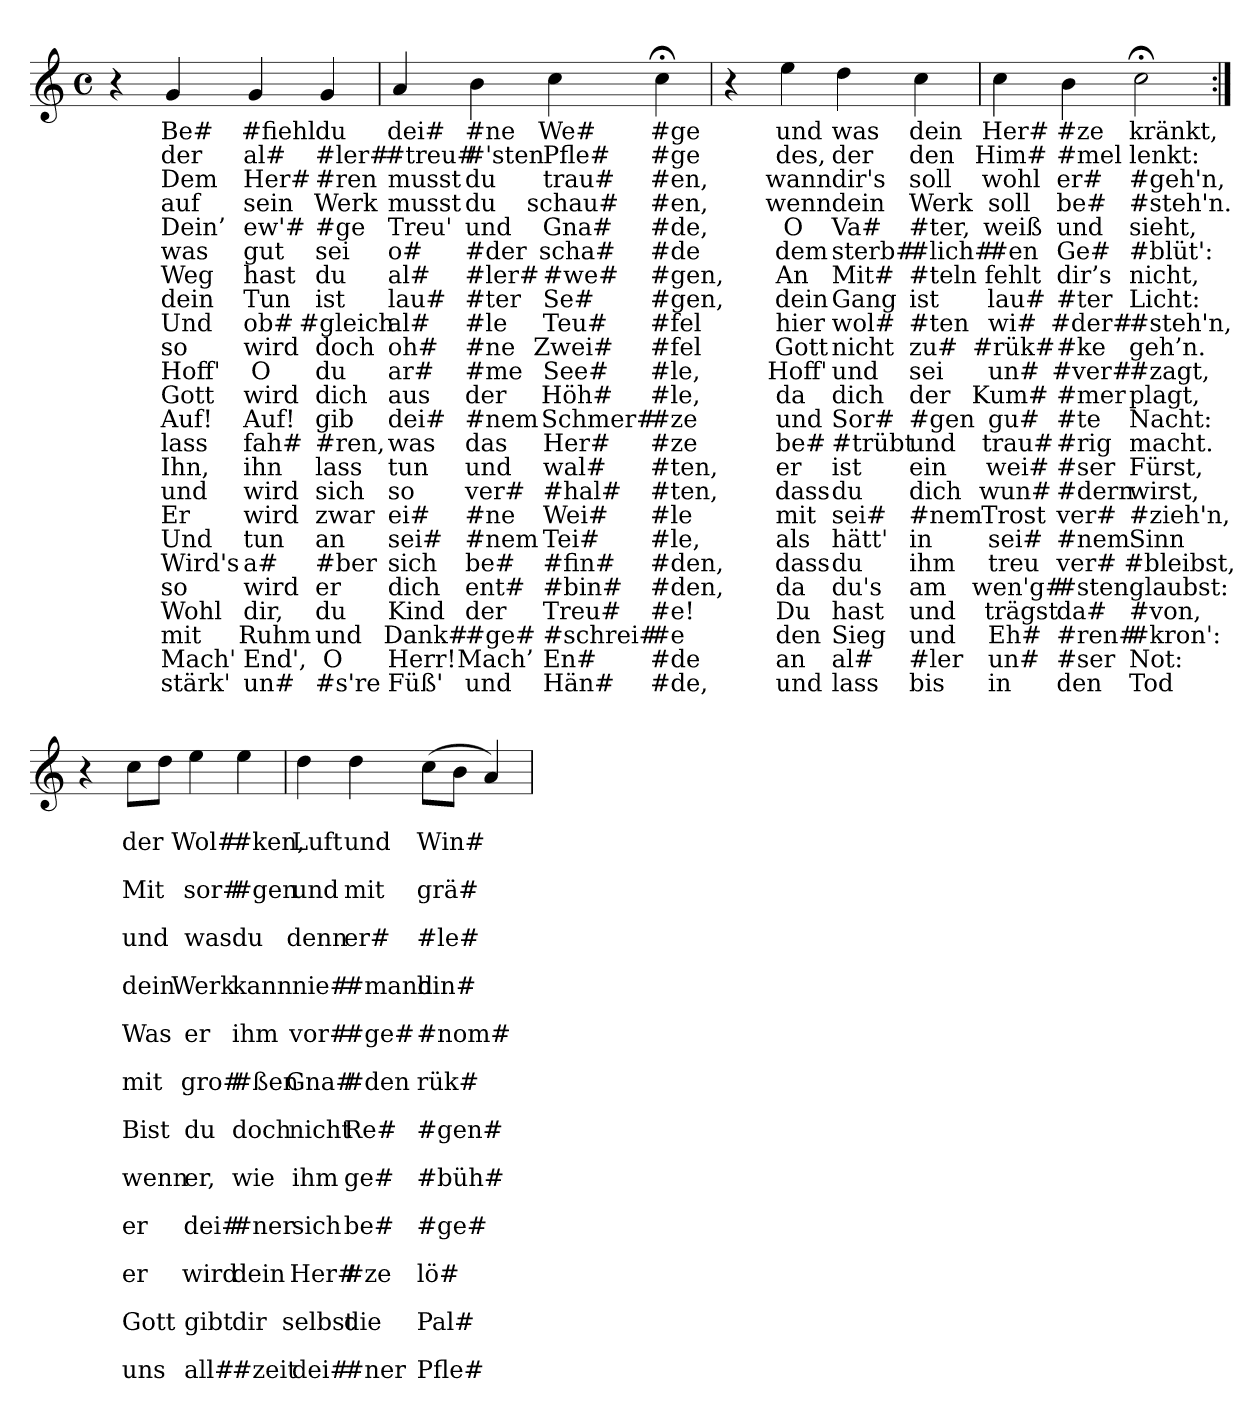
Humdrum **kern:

**kern	**text	**text	**text	**text	**text	**text	**text	**text	**text	**text	**text	**text	**text	**text	**text	**text	**text	**text	**text	**text	**text	**text	**text	**text
*part1	*part1	*part1	*part1	*part1	*part1	*part1	*part1	*part1	*part1	*part1	*part1	*part1	*part1	*part1	*part1	*part1	*part1	*part1	*part1	*part1	*part1	*part1	*part1	*part1
*staff1	*staff1	*staff1	*staff1	*staff1	*staff1	*staff1	*staff1	*staff1	*staff1	*staff1	*staff1	*staff1	*staff1	*staff1	*staff1	*staff1	*staff1	*staff1	*staff1	*staff1	*staff1	*staff1	*staff1	*staff1
*clefG2	*	*	*	*	*	*	*	*	*	*	*	*	*	*	*	*	*	*	*	*	*	*	*	*
*M4/4	*	*	*	*	*	*	*	*	*	*	*	*	*	*	*	*	*	*	*	*	*	*	*	*
*met(c)	*	*	*	*	*	*	*	*	*	*	*	*	*	*	*	*	*	*	*	*	*	*	*	*
=	=	=	=	=	=	=	=	=	=	=	=	=	=	=	=	=	=	=	=	=	=	=	=	=
4r	.	.	.	.	.	.	.	.	.	.	.	.	.	.	.	.	.	.	.	.	.	.	.	.
4g	Be#	der	Dem	auf	Dein’	was	Weg	dein	Und	so	Hoff'	Gott	Auf!	lass	Ihn,	und	Er	Und	Wird's	so	Wohl	mit	Mach'	stärk'
4g	#fiehl	al#	Her#	sein	ew'#	gut	hast	Tun	ob#	wird	O	wird	Auf!	fah#	ihn	wird	wird	tun	a#	wird	dir,	Ruhm	End',	un#
4g	du	#ler#	#ren	Werk	#ge	sei	du	ist	#gleich	doch	du	dich	gib	#ren,	lass	sich	zwar	an	#ber	er	du	und	O	#s're
=	=	=	=	=	=	=	=	=	=	=	=	=	=	=	=	=	=	=	=	=	=	=	=	=
4a	dei#	#treu#	musst	musst	Treu'	o#	al#	lau#	al#	oh#	ar#	aus	dei#	was	tun	so	ei#	sei#	sich	dich	Kind	Dank#	Herr!	Füß'
4b	#ne	#'sten	du	du	und	#der	#ler#	#ter	#le	#ne	#me	der	#nem	das	und	ver#	#ne	#nem	be#	ent#	der	#ge#	Mach’	und
4cc	We#	Pfle#	trau#	schau#	Gna#	scha#	#we#	Se#	Teu#	Zwei#	See#	Höh#	Schmer#	Her#	wal#	#hal#	Wei#	Tei#	#fin#	#bin#	Treu#	#schrei#	En#	Hän#
4cc;<	#ge	#ge	#en,	#en,	#de,	#de	#gen,	#gen,	#fel	#fel	#le,	#le,	#ze	#ze	#ten,	#ten,	#le	#le,	#den,	#den,	#e!	#e	#de	#de,
=	=	=	=	=	=	=	=	=	=	=	=	=	=	=	=	=	=	=	=	=	=	=	=	=
4r	.	.	.	.	.	.	.	.	.	.	.	.	.	.	.	.	.	.	.	.	.	.	.	.
4ee	und	des,	wann	wenn	O	dem	An	dein	hier	Gott	Hoff'	da	und	be#	er	dass	mit	als	dass	da	Du	den	an	und
4dd	was	der	dir's	dein	Va#	sterb#	Mit#	Gang	wol#	nicht	und	dich	Sor#	#trübt	ist	du	sei#	hätt'	du	du's	hast	Sieg	al#	lass
4cc	dein	den	soll	Werk	#ter,	#lich#	#teln	ist	#ten	zu#	sei	der	#gen	und	ein	dich	#nem	in	ihm	am	und	und	#ler	bis
=	=	=	=	=	=	=	=	=	=	=	=	=	=	=	=	=	=	=	=	=	=	=	=	=
4cc	Her#	Him#	wohl	soll	weiß	#en	fehlt	lau#	wi#	#rük#	un#	Kum#	gu#	trau#	wei#	wun#	Trost	sei#	treu	wen'g#	trägst	Eh#	un#	in
4b	#ze	#mel	er#	be#	und	Ge#	dir’s	#ter	#der#	#ke	#ver#	#mer	#te	#rig	#ser	#dern	ver#	#nem	ver#	#sten	da#	#ren#	#ser	den
2cc;<	kränkt,	lenkt:	#geh'n,	#steh'n.	sieht,	#blüt':	nicht,	Licht:	#steh'n,	geh’n.	#zagt,	plagt,	Nacht:	macht.	Fürst,	wirst,	#zieh'n,	Sinn	#bleibst,	glaubst:	#von,	#kron':	Not:	Tod
=:|!	=:|!	=:|!	=:|!	=:|!	=:|!	=:|!	=:|!	=:|!	=:|!	=:|!	=:|!	=:|!	=:|!	=:|!	=:|!	=:|!	=:|!	=:|!	=:|!	=:|!	=:|!	=:|!	=:|!	=:|!
4r	.	.	.	.	.	.	.	.	.	.	.	.	.	.	.	.	.	.	.	.	.	.	.	.
8ccL	.	der	.	Mit	.	und	.	dein	.	Was	.	mit	.	Bist	.	wenn	.	er	.	er	.	Gott	.	uns
8ddJ	.	.	.	.	.	.	.	.	.	.	.	.	.	.	.	.	.	.	.	.	.	.	.	.
4ee	.	Wol#	.	sor#	.	was	.	Werk	.	er	.	gro#	.	du	.	er,	.	dei#	.	wird	.	gibt	.	all#
4ee	.	#ken,	.	#gen	.	du	.	kann	.	ihm	.	#ßen	.	doch	.	wie	.	#ner	.	dein	.	dir	.	#zeit
=	=	=	=	=	=	=	=	=	=	=	=	=	=	=	=	=	=	=	=	=	=	=	=	=
4dd	.	Luft	.	und	.	denn	.	nie#	.	vor#	.	Gna#	.	nicht	.	ihm	.	sich	.	Her#	.	selbst	.	dei#
4dd	.	und	.	mit	.	er#	.	#mand	.	#ge#	.	#den	.	Re#	.	ge#	.	be#	.	#ze	.	die	.	#ner
(8ccL	.	Win#	.	grä#	.	#le#	.	hin#	.	#nom#	.	rük#	.	#gen#	.	#büh#	.	#ge#	.	lö#	.	Pal#	.	Pfle#
8bJ	.	.	.	.	.	.	.	.	.	.	.	.	.	.	.	.	.	.	.	.	.	.	.	.
4a)	.	.	.	.	.	.	.	.	.	.	.	.	.	.	.	.	.	.	.	.	.	.	.	.
=	=	=	=	=	=	=	=	=	=	=	=	=	=	=	=	=	=	=	=	=	=	=	=	=
*-	*-	*-	*-	*-	*-	*-	*-	*-	*-	*-	*-	*-	*-	*-	*-	*-	*-	*-	*-	*-	*-	*-	*-	*-
